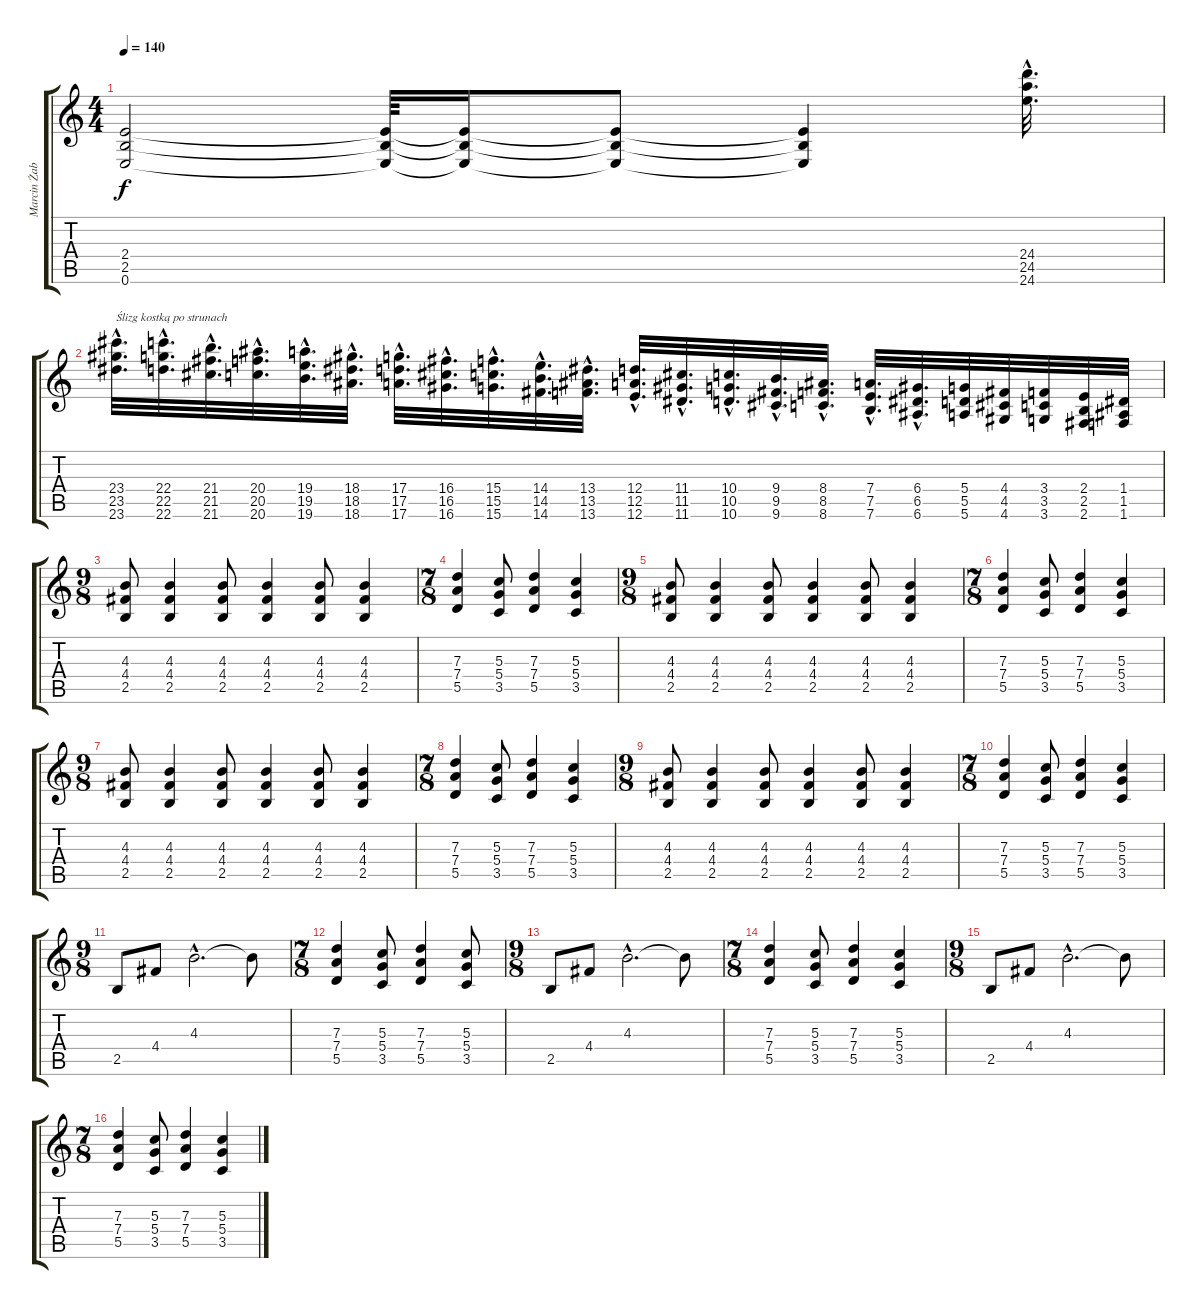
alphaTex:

\track ("Marcin Żabiełowicz (Rytmiczna)" "Marcin Żab") {instrument overdrivenguitar}
\staff {score tabs}
\tuning (E4 B3 G3 D3 A2 E2) {hide}
\ts (4 4)
\tempo 140
\clef g2
\ks c
(2.4 2.5 0.6).2{dy f} (2.4{t} 2.5{t} 0.6{t}).64 (2.4{t} 2.5{t} 0.6{t}).16 (2.4{t} 2.5{t} 0.6{t}).8 (2.4{t} 2.5{t} 0.6{t}).4 (24.4{hac} 24.5{hac} 24.6{hac}).32{d} |
(23.4{hac} 23.5{hac} 23.6{hac}).32{d txt "Ślizg kostką po strunach"} (22.4{hac} 22.5{hac} 22.6{hac}).32{d} (21.4{hac} 21.5{hac} 21.6{hac}).32{d} (20.4{hac} 20.5{hac} 20.6{hac}).32{d} (19.4{hac} 19.5{hac} 19.6{hac}).32{d} (18.4{hac} 18.5{hac} 18.6{hac}).32{d} (17.4{hac} 17.5{hac} 17.6{hac}).32{d} (16.4{hac} 16.5{hac} 16.6{hac}).32{d} (15.4{hac} 15.5{hac} 15.6{hac}).32{d} (14.4{hac} 14.5{hac} 14.6{hac}).32{d} (13.4{hac} 13.5{hac} 13.6{hac}).32{d} (12.4{hac} 12.5{hac} 12.6{hac}).32{d} (11.4{hac} 11.5{hac} 11.6{hac}).32{d} (10.4{hac} 10.5{hac} 10.6{hac}).32{d} (9.4{hac} 9.5{hac} 9.6{hac}).32{d} (8.4{hac} 8.5{hac} 8.6{hac}).32{d} (7.4{hac} 7.5{hac} 7.6{hac}).32{d} (6.4{hac} 6.5{hac} 6.6{hac}).32{d} (5.4 5.5 5.6).32 (4.4 4.5 4.6).32 (3.4 3.5 3.6).32 (2.4 2.5 2.6).32 (1.4 1.5 1.6).32 |
\ts (9 8)
(4.3 4.4 2.5).8 (4.3 4.4 2.5).4 (4.3 4.4 2.5).8 (4.3 4.4 2.5).4 (4.3 4.4 2.5).8 (4.3 4.4 2.5).4 |
\ts (7 8)
(7.3 7.4 5.5).4 (5.3 5.4 3.5).8 (7.3 7.4 5.5).4 (5.3 5.4 3.5).4 |
\ts (9 8)
(4.3 4.4 2.5).8 (4.3 4.4 2.5).4 (4.3 4.4 2.5).8 (4.3 4.4 2.5).4 (4.3 4.4 2.5).8 (4.3 4.4 2.5).4 |
\ts (7 8)
(7.3 7.4 5.5).4 (5.3 5.4 3.5).8 (7.3 7.4 5.5).4 (5.3 5.4 3.5).4 |
\ts (9 8)
(4.3 4.4 2.5).8 (4.3 4.4 2.5).4 (4.3 4.4 2.5).8 (4.3 4.4 2.5).4 (4.3 4.4 2.5).8 (4.3 4.4 2.5).4 |
\ts (7 8)
(7.3 7.4 5.5).4 (5.3 5.4 3.5).8 (7.3 7.4 5.5).4 (5.3 5.4 3.5).4 |
\ts (9 8)
(4.3 4.4 2.5).8 (4.3 4.4 2.5).4 (4.3 4.4 2.5).8 (4.3 4.4 2.5).4 (4.3 4.4 2.5).8 (4.3 4.4 2.5).4 |
\ts (7 8)
(7.3 7.4 5.5).4 (5.3 5.4 3.5).8 (7.3 7.4 5.5).4 (5.3 5.4 3.5).4 |
\ts (9 8)
2.5.8 4.4.8 4.3{hac}.2{d} 4.3{t}.8 |
\ts (7 8)
(7.3 7.4 5.5).4 (5.3 5.4 3.5).8 (7.3 7.4 5.5).4 (5.3 5.4 3.5).8 |
\ts (9 8)
2.5.8 4.4.8 4.3{hac}.2{d} 4.3{t}.8 |
\ts (7 8)
(7.3 7.4 5.5).4 (5.3 5.4 3.5).8 (7.3 7.4 5.5).4 (5.3 5.4 3.5).4 |
\ts (9 8)
2.5.8 4.4.8 4.3{hac}.2{d} 4.3{t}.8 |
\ts (7 8)
(7.3 7.4 5.5).4 (5.3 5.4 3.5).8 (7.3 7.4 5.5).4 (5.3 5.4 3.5).4
